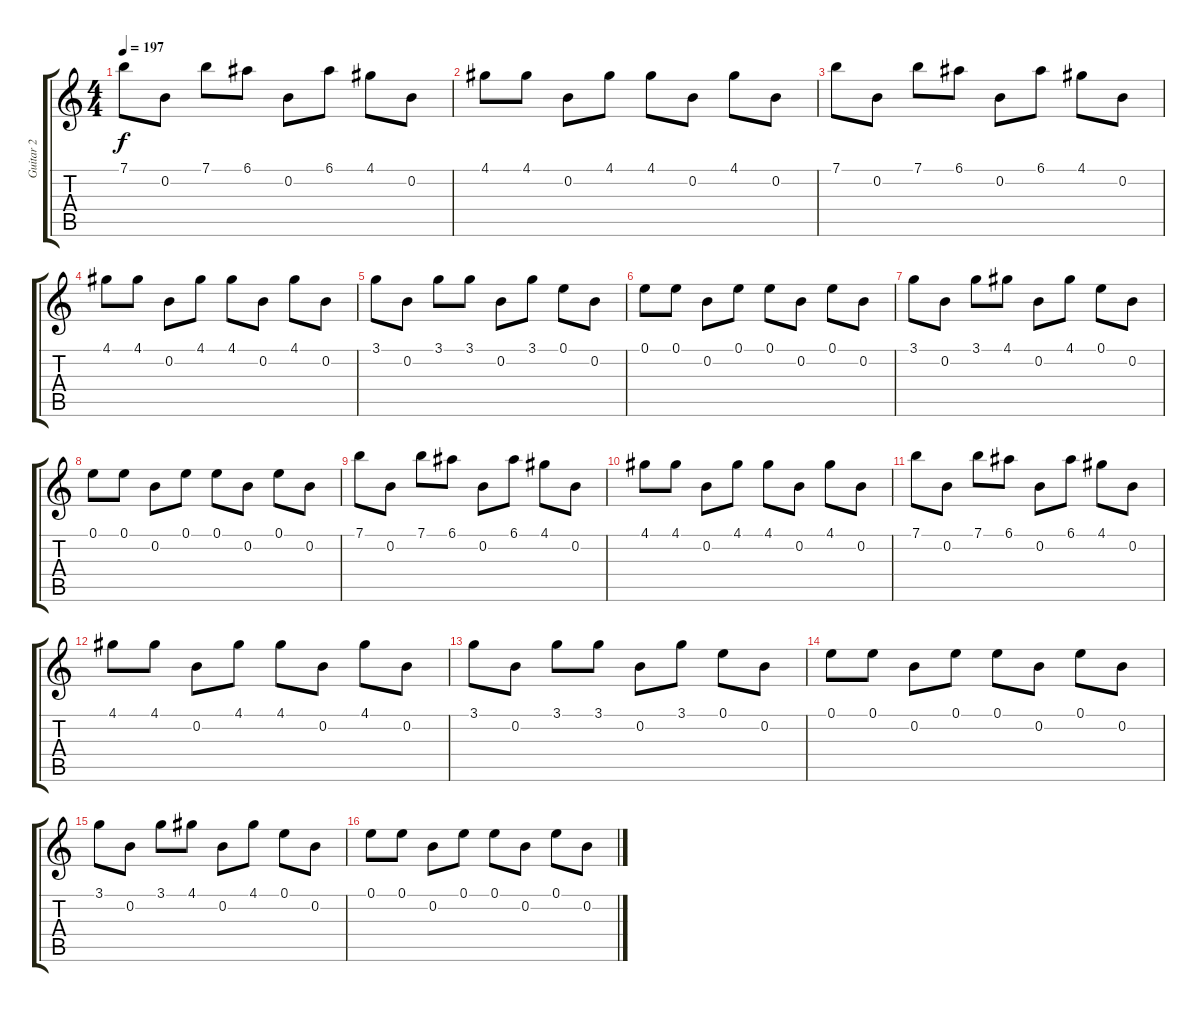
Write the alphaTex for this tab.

\track ("Guitar 2" "Guitar 2") {instrument overdrivenguitar}
\staff {score tabs}
\tuning (E4 B3 G3 D3 A2 E2) {hide}
\ts (4 4)
\tempo 197
\clef g2
\ks c
7.1.8{dy f volume 16 instrument overdrivenguitar} 0.2.8 7.1.8 6.1.8 0.2.8 6.1.8 4.1.8 0.2.8 |
4.1.8 4.1.8 0.2.8 4.1.8 4.1.8 0.2.8 4.1.8 0.2.8 |
7.1.8 0.2.8 7.1.8 6.1.8 0.2.8 6.1.8 4.1.8 0.2.8 |
4.1.8 4.1.8 0.2.8 4.1.8 4.1.8 0.2.8 4.1.8 0.2.8 |
3.1.8 0.2.8 3.1.8 3.1.8 0.2.8 3.1.8 0.1.8 0.2.8 |
0.1.8 0.1.8 0.2.8 0.1.8 0.1.8 0.2.8 0.1.8 0.2.8 |
3.1.8 0.2.8 3.1.8 4.1.8 0.2.8 4.1.8 0.1.8 0.2.8 |
0.1.8 0.1.8 0.2.8 0.1.8 0.1.8 0.2.8 0.1.8 0.2.8 |
7.1.8{volume 16 instrument overdrivenguitar} 0.2.8 7.1.8 6.1.8 0.2.8 6.1.8 4.1.8 0.2.8 |
4.1.8 4.1.8 0.2.8 4.1.8 4.1.8 0.2.8 4.1.8 0.2.8 |
7.1.8 0.2.8 7.1.8 6.1.8 0.2.8 6.1.8 4.1.8 0.2.8 |
4.1.8 4.1.8 0.2.8 4.1.8 4.1.8 0.2.8 4.1.8 0.2.8 |
3.1.8 0.2.8 3.1.8 3.1.8 0.2.8 3.1.8 0.1.8 0.2.8 |
0.1.8 0.1.8 0.2.8 0.1.8 0.1.8 0.2.8 0.1.8 0.2.8 |
3.1.8 0.2.8 3.1.8 4.1.8 0.2.8 4.1.8 0.1.8 0.2.8 |
0.1.8 0.1.8 0.2.8 0.1.8 0.1.8 0.2.8 0.1.8 0.2.8
